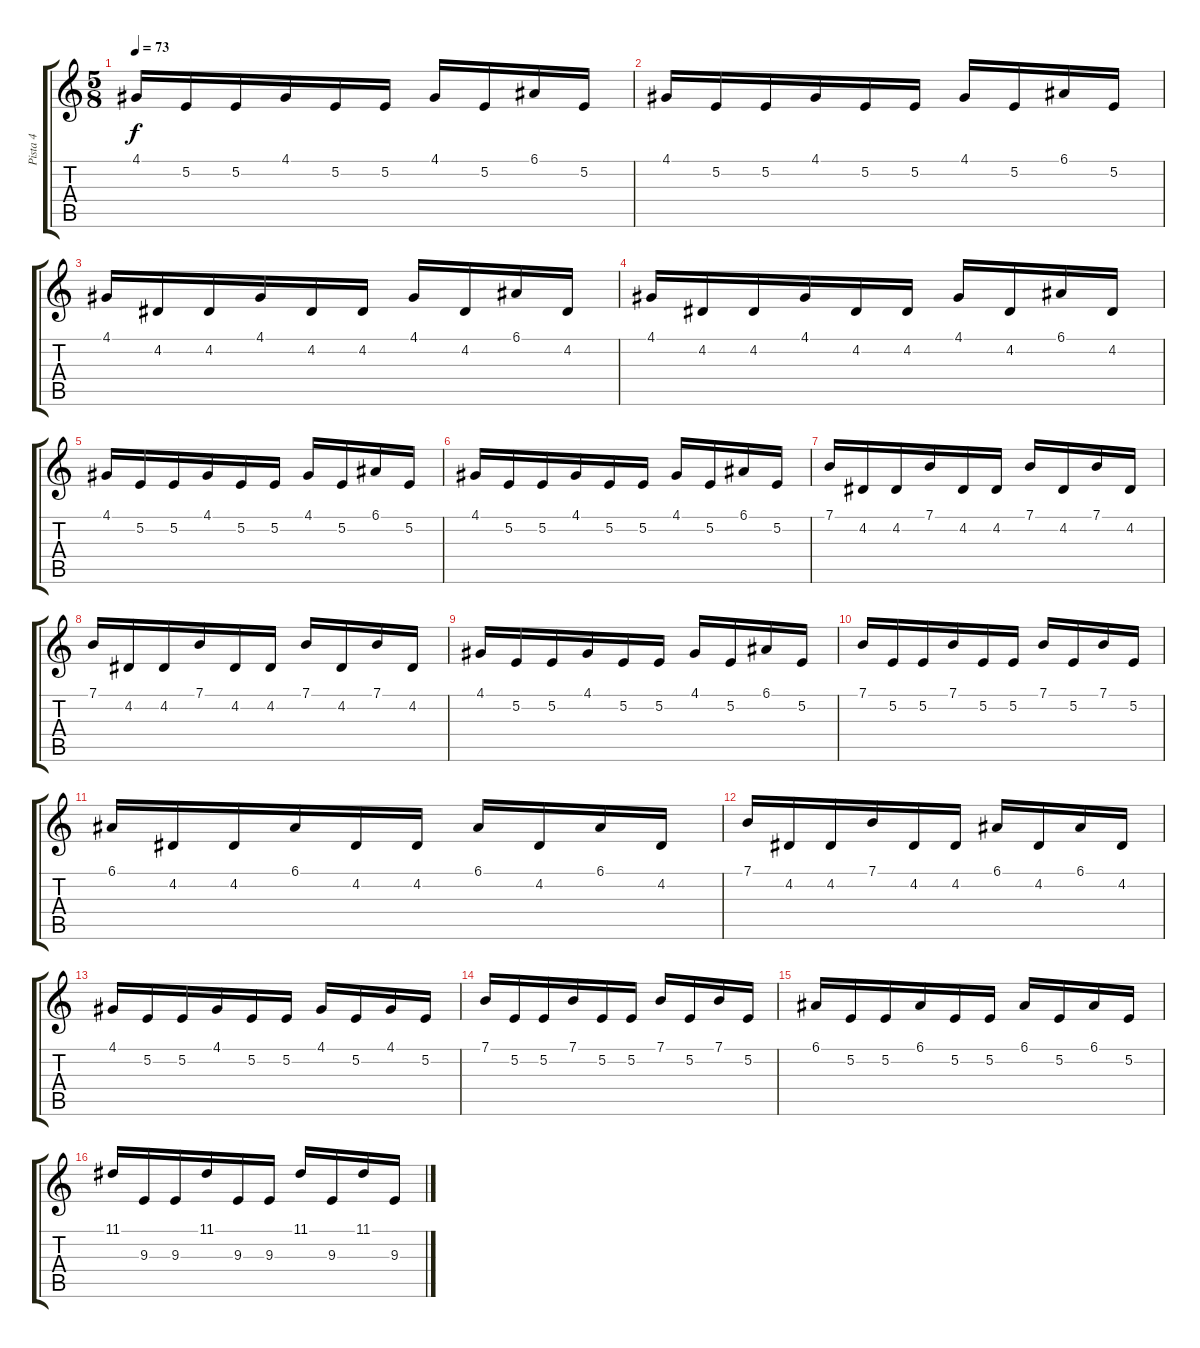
\track ("Pista 4" "Pista 4") {instrument pizzicatostrings}
\staff {score tabs}
\tuning (E4 B3 G3 D3 A2 E2) {hide}
\ts (5 8)
\tempo 73
\clef g2
\ks c
4.1.16{dy f} 5.2.16 5.2.16 4.1.16 5.2.16 5.2.16 4.1.16 5.2.16 6.1.16 5.2.16 |
4.1.16 5.2.16 5.2.16 4.1.16 5.2.16 5.2.16 4.1.16 5.2.16 6.1.16 5.2.16 |
4.1.16 4.2.16 4.2.16 4.1.16 4.2.16 4.2.16 4.1.16 4.2.16 6.1.16 4.2.16 |
4.1.16 4.2.16 4.2.16 4.1.16 4.2.16 4.2.16 4.1.16 4.2.16 6.1.16 4.2.16 |
4.1.16 5.2.16 5.2.16 4.1.16 5.2.16 5.2.16 4.1.16 5.2.16 6.1.16 5.2.16 |
4.1.16 5.2.16 5.2.16 4.1.16 5.2.16 5.2.16 4.1.16 5.2.16 6.1.16 5.2.16 |
7.1.16 4.2.16 4.2.16 7.1.16 4.2.16 4.2.16 7.1.16 4.2.16 7.1.16 4.2.16 |
7.1.16 4.2.16 4.2.16 7.1.16 4.2.16 4.2.16 7.1.16 4.2.16 7.1.16 4.2.16 |
4.1.16 5.2.16 5.2.16 4.1.16 5.2.16 5.2.16 4.1.16 5.2.16 6.1.16 5.2.16 |
7.1.16 5.2.16 5.2.16 7.1.16 5.2.16 5.2.16 7.1.16 5.2.16 7.1.16 5.2.16 |
6.1.16 4.2.16 4.2.16 6.1.16 4.2.16 4.2.16 6.1.16 4.2.16 6.1.16 4.2.16 |
7.1.16 4.2.16 4.2.16 7.1.16 4.2.16 4.2.16 6.1.16 4.2.16 6.1.16 4.2.16 |
4.1.16 5.2.16 5.2.16 4.1.16 5.2.16 5.2.16 4.1.16 5.2.16 4.1.16 5.2.16 |
7.1.16 5.2.16 5.2.16 7.1.16 5.2.16 5.2.16 7.1.16 5.2.16 7.1.16 5.2.16 |
6.1.16 5.2.16 5.2.16 6.1.16 5.2.16 5.2.16 6.1.16 5.2.16 6.1.16 5.2.16 |
11.1.16 9.3.16 9.3.16 11.1.16 9.3.16 9.3.16 11.1.16 9.3.16 11.1.16 9.3.16
